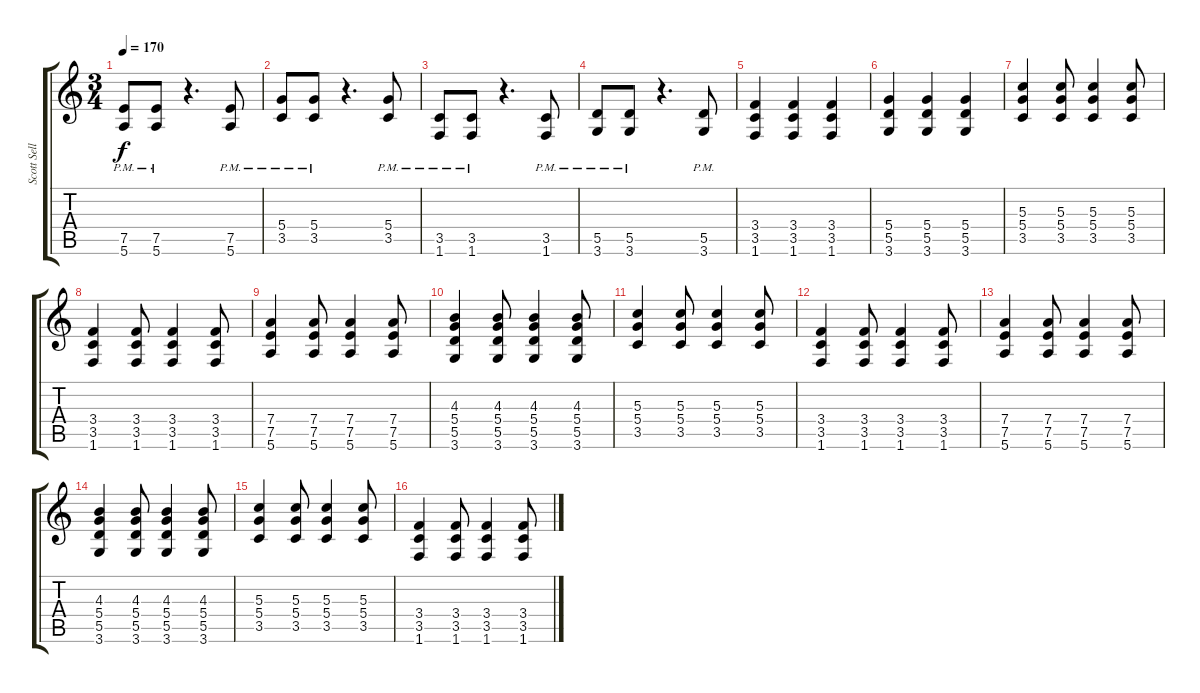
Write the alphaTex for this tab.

\track ("Scott Sellers" "Scott Sell") {instrument distortionguitar}
\staff {score tabs}
\tuning (E4 B3 G3 D3 A2 E2) {hide}
\ts (3 4)
\tempo 170
\clef g2
\ks c
(7.5{pm} 5.6{pm}).8{dy f} (7.5{pm} 5.6{pm}).8 r.4{d} (7.5{pm} 5.6{pm}).8 |
(5.4{pm} 3.5{pm}).8 (5.4{pm} 3.5{pm}).8 r.4{d} (5.4{pm} 3.5{pm}).8 |
(3.5{pm} 1.6{pm}).8 (3.5{pm} 1.6{pm}).8 r.4{d} (3.5{pm} 1.6{pm}).8 |
(5.5{pm} 3.6{pm}).8 (5.5{pm} 3.6{pm}).8 r.4{d} (5.5{pm} 3.6{pm}).8 |
(3.4 3.5 1.6).4 (3.4 3.5 1.6).4 (3.4 3.5 1.6).4 |
(5.4 5.5 3.6).4 (5.4 5.5 3.6).4 (5.4 5.5 3.6).4 |
(5.3 5.4 3.5).4 (5.3 5.4 3.5).8 (5.3 5.4 3.5).4 (5.3 5.4 3.5).8 |
(3.4 3.5 1.6).4 (3.4 3.5 1.6).8 (3.4 3.5 1.6).4 (3.4 3.5 1.6).8 |
(7.4 7.5 5.6).4 (7.4 7.5 5.6).8 (7.4 7.5 5.6).4 (7.4 7.5 5.6).8 |
(4.3 5.4 5.5 3.6).4 (4.3 5.4 5.5 3.6).8 (4.3 5.4 5.5 3.6).4 (4.3 5.4 5.5 3.6).8 |
(5.3 5.4 3.5).4 (5.3 5.4 3.5).8 (5.3 5.4 3.5).4 (5.3 5.4 3.5).8 |
(3.4 3.5 1.6).4 (3.4 3.5 1.6).8 (3.4 3.5 1.6).4 (3.4 3.5 1.6).8 |
(7.4 7.5 5.6).4 (7.4 7.5 5.6).8 (7.4 7.5 5.6).4 (7.4 7.5 5.6).8 |
(4.3 5.4 5.5 3.6).4 (4.3 5.4 5.5 3.6).8 (4.3 5.4 5.5 3.6).4 (4.3 5.4 5.5 3.6).8 |
(5.3 5.4 3.5).4 (5.3 5.4 3.5).8 (5.3 5.4 3.5).4 (5.3 5.4 3.5).8 |
(3.4 3.5 1.6).4 (3.4 3.5 1.6).8 (3.4 3.5 1.6).4 (3.4 3.5 1.6).8
